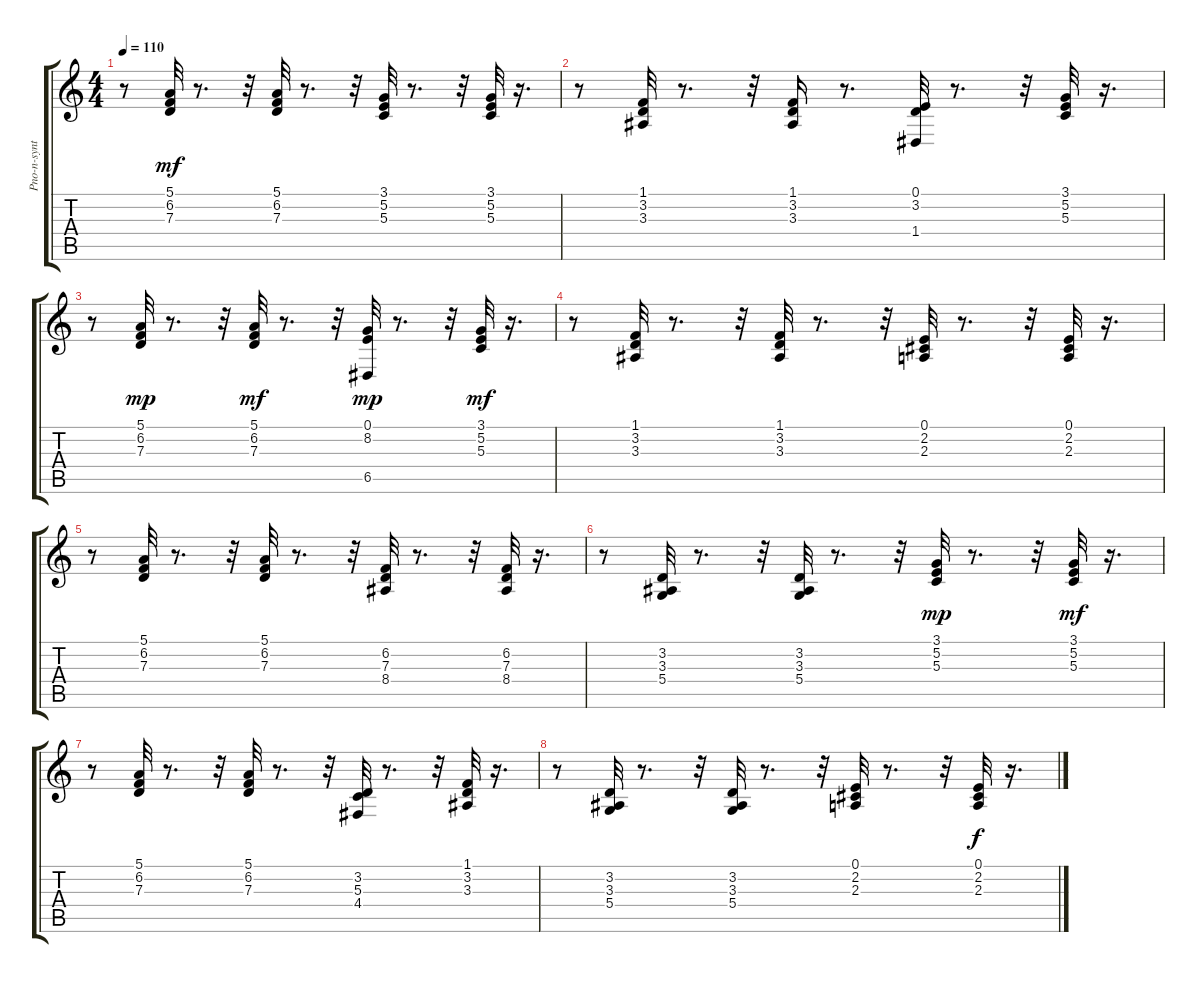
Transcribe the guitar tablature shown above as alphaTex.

\track ("Pno-n-synt" "Pno-n-synt") {instrument electricgrandpiano}
\staff {score tabs}
\tuning (E4 B3 G3 D3 A2 E2) {hide}
\ts (4 4)
\tempo 110
\clef g2
\ks c
r.8{dy p} (5.1 6.2 7.3).32{dy mf} r.8{d} r.32 (5.1 6.2 7.3).32 r.8{d} r.32 (3.1 5.2 5.3).32 r.8{d} r.32 (3.1 5.2 5.3).32 r.16{d} |
r.8 (1.1 3.2 3.3).32 r.8{d} r.32 (1.1 3.2 3.3).16 r.8{d} (0.1 3.2 1.4).32 r.8{d} r.32 (3.1 5.2 5.3).32 r.16{d} |
r.8 (5.1 6.2 7.3).32{dy mp} r.8{d} r.32 (5.1 6.2 7.3).32{dy mf} r.8{d} r.32 (0.1 8.2 6.5).32{dy mp} r.8{d} r.32 (3.1 5.2 5.3).32{dy mf} r.16{d} |
r.8 (1.1 3.2 3.3).32 r.8{d} r.32 (1.1 3.2 3.3).32 r.8{d} r.32 (0.1 2.2 2.3).32 r.8{d} r.32 (0.1 2.2 2.3).32 r.16{d} |
r.8 (5.1 6.2 7.3).32 r.8{d} r.32 (5.1 6.2 7.3).32 r.8{d} r.32 (6.2 7.3 8.4).32 r.8{d} r.32 (6.2 7.3 8.4).32 r.16{d} |
r.8 (3.2 3.3 5.4).32 r.8{d} r.32 (3.2 3.3 5.4).32 r.8{d} r.32 (3.1 5.2 5.3).32{dy mp} r.8{d} r.32 (3.1 5.2 5.3).32{dy mf} r.16{d} |
r.8 (5.1 6.2 7.3).32 r.8{d} r.32 (5.1 6.2 7.3).32 r.8{d} r.32 (3.2 5.3 4.4).32 r.8{d} r.32 (1.1 3.2 3.3).32 r.16{d} |
r.8 (3.2 3.3 5.4).32 r.8{d} r.32 (3.2 3.3 5.4).32 r.8{d} r.32 (0.1 2.2 2.3).32 r.8{d} r.32 (0.1 2.2 2.3).32{dy f} r.16{d}
